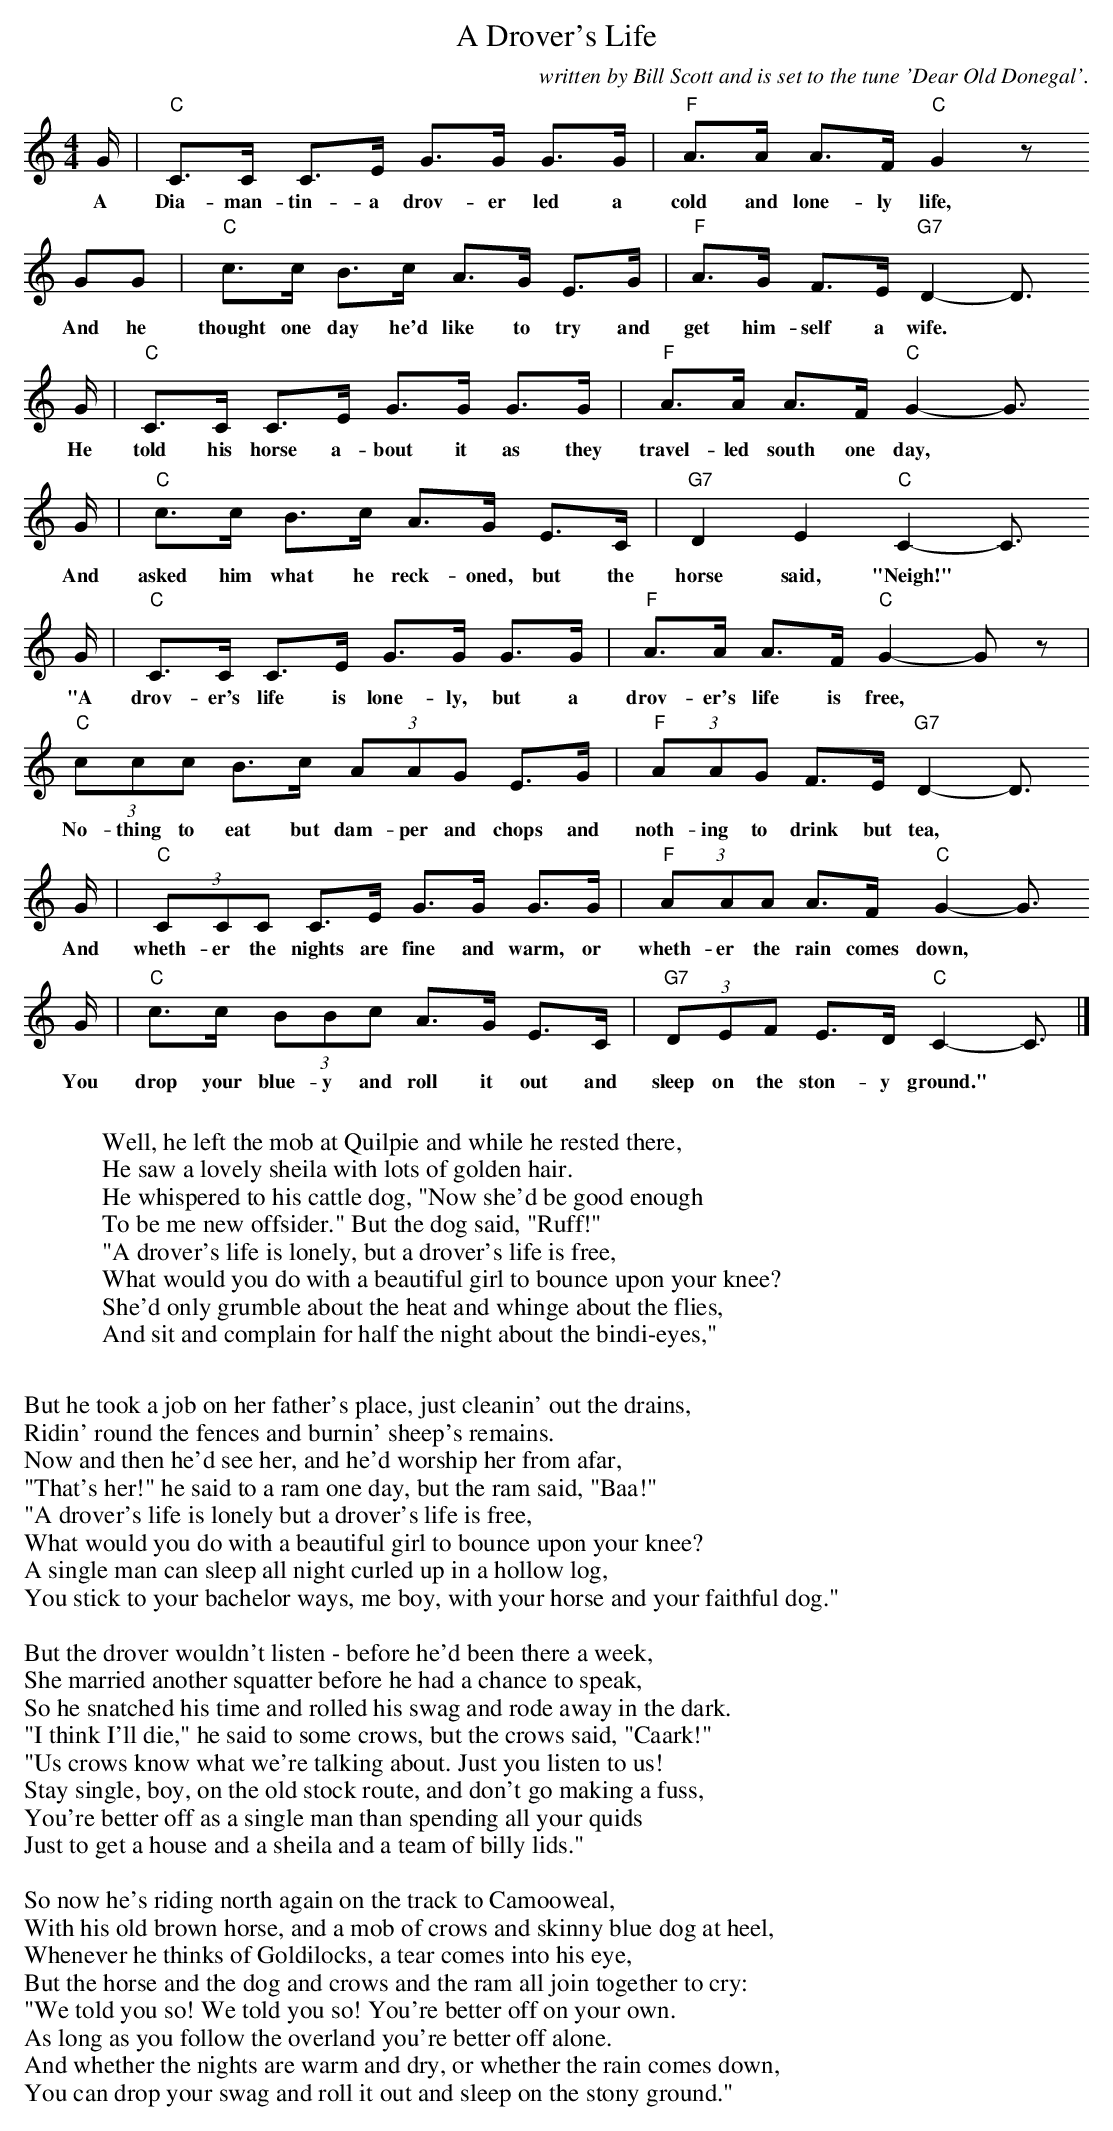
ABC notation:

X:1
T:Drover's Life, A
C:written by Bill Scott and is set to the tune 'Dear Old Donegal'.
M:4/4
L:1/8
K:C
G/|"C"C>C C>E G>G G>G|"F"A>A A>F "C"G2(3z
w:A Dia-man-tin-a drov-er led a cold and lone-ly life,
GG|"C"c>c B>c A>G E>G|"F"A>G F>E "G7"D2-D>
w: And he thought one day he'd like to try and get him-self a wife.*
G|"C"C>C C>E G>G G>G|"F"A>A A>F "C"G2-G>
w: He told his horse a-bout it as they travel-led south one day,*
G|"C"c>c B>c A>G E>C|"G7"D2E2"C"C2-C>
w: And asked him what he reck-oned, but the horse said, "Neigh!"*
G|"C"C>C C>E G>G G>G|"F"A>A A>F "C"G2-Gz|
w: "A drov-er's life is lone-ly, but a drov-er's life is free,
"C"(3ccc B>c (3AAG E>G|"F"(3AAG F>E "G7"D2-D>
w:No-thing to eat but dam-per and chops and noth-ing to drink but tea,*
G|"C"(3CCC C>E G>G G>G|"F"(3AAA A>F "C"G2-G>
w: And wheth-er the nights are fine and warm, or wheth-er the rain comes down,*
G|"C" c>c (3BBc A>G E>C|"G7"(3DEF E>D"C"C2-C3/2|]
w: You drop your blue-y and roll it out and sleep on the ston-y ground."
W:
W:Well, he left the mob at Quilpie and while he rested there,
W:He saw a lovely sheila with lots of golden hair.
W:He whispered to his cattle dog, "Now she'd be good enough
W:To be me new offsider." But the dog said, "Ruff!"
W:"A drover's life is lonely, but a drover's life is free,
W:What would you do with a beautiful girl to bounce upon your knee?
W:She'd only grumble about the heat and whinge about the flies,
W:And sit and complain for half the night about the bindi-eyes,"
W:
W:But he took a job on her father's place, just cleanin' out the drains,
W:Ridin' round the fences and burnin' sheep's remains.
W:Now and then he'd see her, and he'd worship her from afar,
W:"That's her!" he said to a ram one day, but the ram said, "Baa!"
W:"A drover's life is lonely but a drover's life is free,
W:What would you do with a beautiful girl to bounce upon your knee?
W:A single man can sleep all night curled up in a hollow log,
W:You stick to your bachelor ways, me boy, with your horse and your faithful dog."
W:
W:But the drover wouldn't listen - before he'd been there a week,
W:She married another squatter before he had a chance to speak,
W:So he snatched his time and rolled his swag and rode away in the dark.
W:"I think I'll die," he said to some crows, but the crows said, "Caark!"
W:"Us crows know what we're talking about. Just you listen to us!
W:Stay single, boy, on the old stock route, and don't go making a fuss,
W:You're better off as a single man than spending all your quids
W:Just to get a house and a sheila and a team of billy lids."
W:
W:So now he's riding north again on the track to Camooweal,
W:With his old brown horse, and a mob of crows and skinny blue dog at heel,
W:Whenever he thinks of Goldilocks, a tear comes into his eye,
W:But the horse and the dog and crows and the ram all join together to cry:
W:"We told you so! We told you so! You're better off on your own.
W:As long as you follow the overland you're better off alone.
W:And whether the nights are warm and dry, or whether the rain comes down,
W:You can drop your swag and roll it out and sleep on the stony ground."
